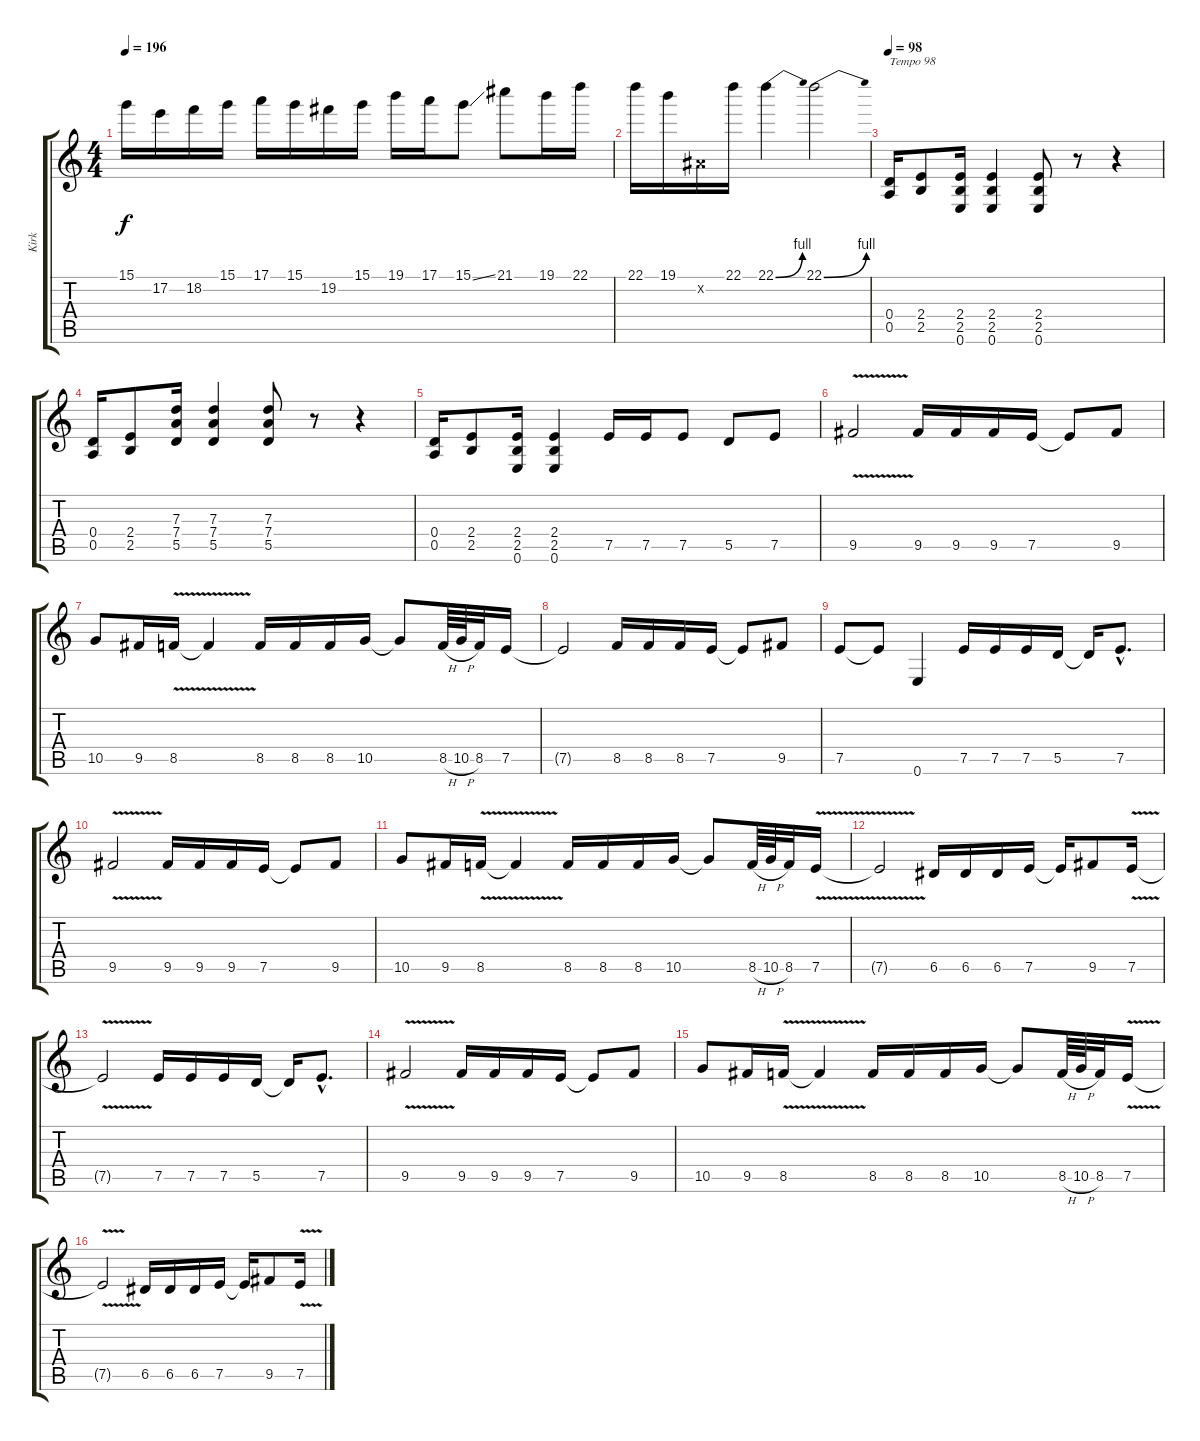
\track ("Kirk" "Kirk") {instrument distortionguitar}
\staff {score tabs}
\tuning (E4 B3 G3 D3 A2 E2) {hide}
\ts (4 4)
\tempo 196
\clef g2
\ks c
15.1.16{dy f} 17.2.16 18.2.16 15.1.16 17.1.16 15.1.16 19.2.16 15.1.16 19.1.16 17.1.16 15.1{ss}.8 21.1.8 19.1.16 22.1.16 |
22.1.16 19.1.16 -1.2{x}.16 22.1.16 22.1{be (bend 0 0 60 4)}.4 22.1{be (bend 0 0 60 4)}.2 |
\tempo 98
(0.4 0.5).16{txt "Tempo 98"} (2.4 2.5).8 (2.4 2.5 0.6).16 (2.4 2.5 0.6).4 (2.4 2.5 0.6).8 r.8 r.4 |
(0.4 0.5).16 (2.4 2.5).8 (7.3 7.4 5.5).16 (7.3 7.4 5.5).4 (7.3 7.4 5.5).8 r.8 r.4 |
(0.4 0.5).16 (2.4 2.5).8 (2.4 2.5 0.6).16 (2.4 2.5 0.6).4 7.5.16 7.5.16 7.5.8 5.5.8 7.5.8 |
9.5{v}.2 9.5.16 9.5.16 9.5.16 7.5.16 7.5{t}.8 9.5.8 |
10.5.8 9.5.16 8.5{v}.16 8.5{t}.4 8.5.16 8.5.16 8.5.16 10.5.16 10.5{t}.8 8.5{h}.64 10.5{h}.64 8.5.32 7.5.16 |
7.5{t}.2 8.5.16 8.5.16 8.5.16 7.5.16 7.5{t}.8 9.5.8 |
7.5.8 7.5{t}.8 0.6.4 7.5.16 7.5.16 7.5.16 5.5.16 5.5{t}.16 7.5{hac}.8{d} |
9.5{v}.2 9.5.16 9.5.16 9.5.16 7.5.16 7.5{t}.8 9.5.8 |
10.5.8 9.5.16 8.5{v}.16 8.5{t}.4 8.5.16 8.5.16 8.5.16 10.5.16 10.5{t}.8 8.5{h}.64 10.5{h}.64 8.5.32 7.5{v}.16 |
7.5{t}.2 6.5.16 6.5.16 6.5.16 7.5.16 7.5{t}.16 9.5.8 7.5{v}.16 |
7.5{t}.2 7.5.16 7.5.16 7.5.16 5.5.16 5.5{t}.16 7.5{hac}.8{d} |
9.5{v}.2 9.5.16 9.5.16 9.5.16 7.5.16 7.5{t}.8 9.5.8 |
10.5.8 9.5.16 8.5{v}.16 8.5{t}.4 8.5.16 8.5.16 8.5.16 10.5.16 10.5{t}.8 8.5{h}.64 10.5{h}.64 8.5.32 7.5{v}.16 |
7.5{t}.2 6.5.16 6.5.16 6.5.16 7.5.16 7.5{t}.16 9.5.8 7.5{v}.16
